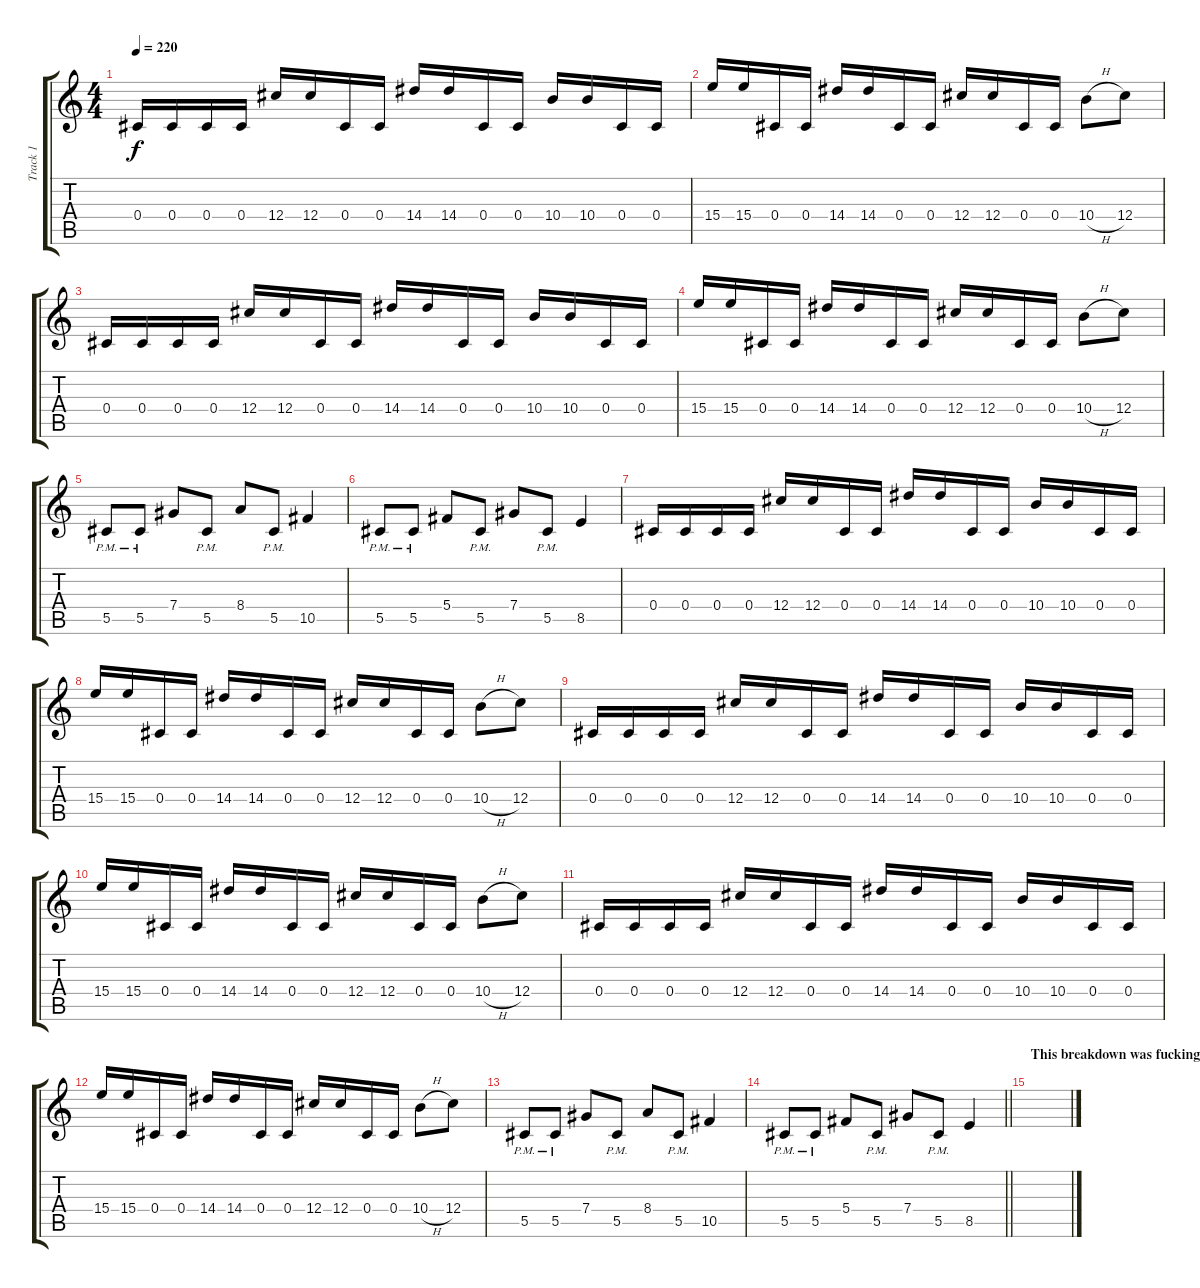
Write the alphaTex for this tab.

\track ("Track 1" "Track 1") {instrument distortionguitar}
\staff {score tabs}
\tuning (Eb4 Bb3 Gb3 Db3 Ab2 Db2) {hide}
\ts (4 4)
\tempo 220
\clef g2
\ks c
0.4.16{dy f} 0.4.16 0.4.16 0.4.16 12.4.16 12.4.16 0.4.16 0.4.16 14.4.16 14.4.16 0.4.16 0.4.16 10.4.16 10.4.16 0.4.16 0.4.16 |
15.4.16 15.4.16 0.4.16 0.4.16 14.4.16 14.4.16 0.4.16 0.4.16 12.4.16 12.4.16 0.4.16 0.4.16 10.4{h}.8 12.4.8 |
0.4.16 0.4.16 0.4.16 0.4.16 12.4.16 12.4.16 0.4.16 0.4.16 14.4.16 14.4.16 0.4.16 0.4.16 10.4.16 10.4.16 0.4.16 0.4.16 |
15.4.16 15.4.16 0.4.16 0.4.16 14.4.16 14.4.16 0.4.16 0.4.16 12.4.16 12.4.16 0.4.16 0.4.16 10.4{h}.8 12.4.8 |
5.5{pm}.8 5.5{pm}.8 7.4.8 5.5{pm}.8 8.4.8 5.5{pm}.8 10.5.4 |
5.5{pm}.8 5.5{pm}.8 5.4.8 5.5{pm}.8 7.4.8 5.5{pm}.8 8.5.4 |
0.4.16 0.4.16 0.4.16 0.4.16 12.4.16 12.4.16 0.4.16 0.4.16 14.4.16 14.4.16 0.4.16 0.4.16 10.4.16 10.4.16 0.4.16 0.4.16 |
15.4.16 15.4.16 0.4.16 0.4.16 14.4.16 14.4.16 0.4.16 0.4.16 12.4.16 12.4.16 0.4.16 0.4.16 10.4{h}.8 12.4.8 |
0.4.16 0.4.16 0.4.16 0.4.16 12.4.16 12.4.16 0.4.16 0.4.16 14.4.16 14.4.16 0.4.16 0.4.16 10.4.16 10.4.16 0.4.16 0.4.16 |
15.4.16 15.4.16 0.4.16 0.4.16 14.4.16 14.4.16 0.4.16 0.4.16 12.4.16 12.4.16 0.4.16 0.4.16 10.4{h}.8 12.4.8 |
0.4.16 0.4.16 0.4.16 0.4.16 12.4.16 12.4.16 0.4.16 0.4.16 14.4.16 14.4.16 0.4.16 0.4.16 10.4.16 10.4.16 0.4.16 0.4.16 |
15.4.16 15.4.16 0.4.16 0.4.16 14.4.16 14.4.16 0.4.16 0.4.16 12.4.16 12.4.16 0.4.16 0.4.16 10.4{h}.8 12.4.8 |
5.5{pm}.8 5.5{pm}.8 7.4.8 5.5{pm}.8 8.4.8 5.5{pm}.8 10.5.4 |
\barLineRight lightlight
5.5{pm}.8 5.5{pm}.8 5.4.8 5.5{pm}.8 7.4.8 5.5{pm}.8 8.5.4 |
\section ("" "This breakdown was fucking impossible to tab. The rhythm is ridiculous")
